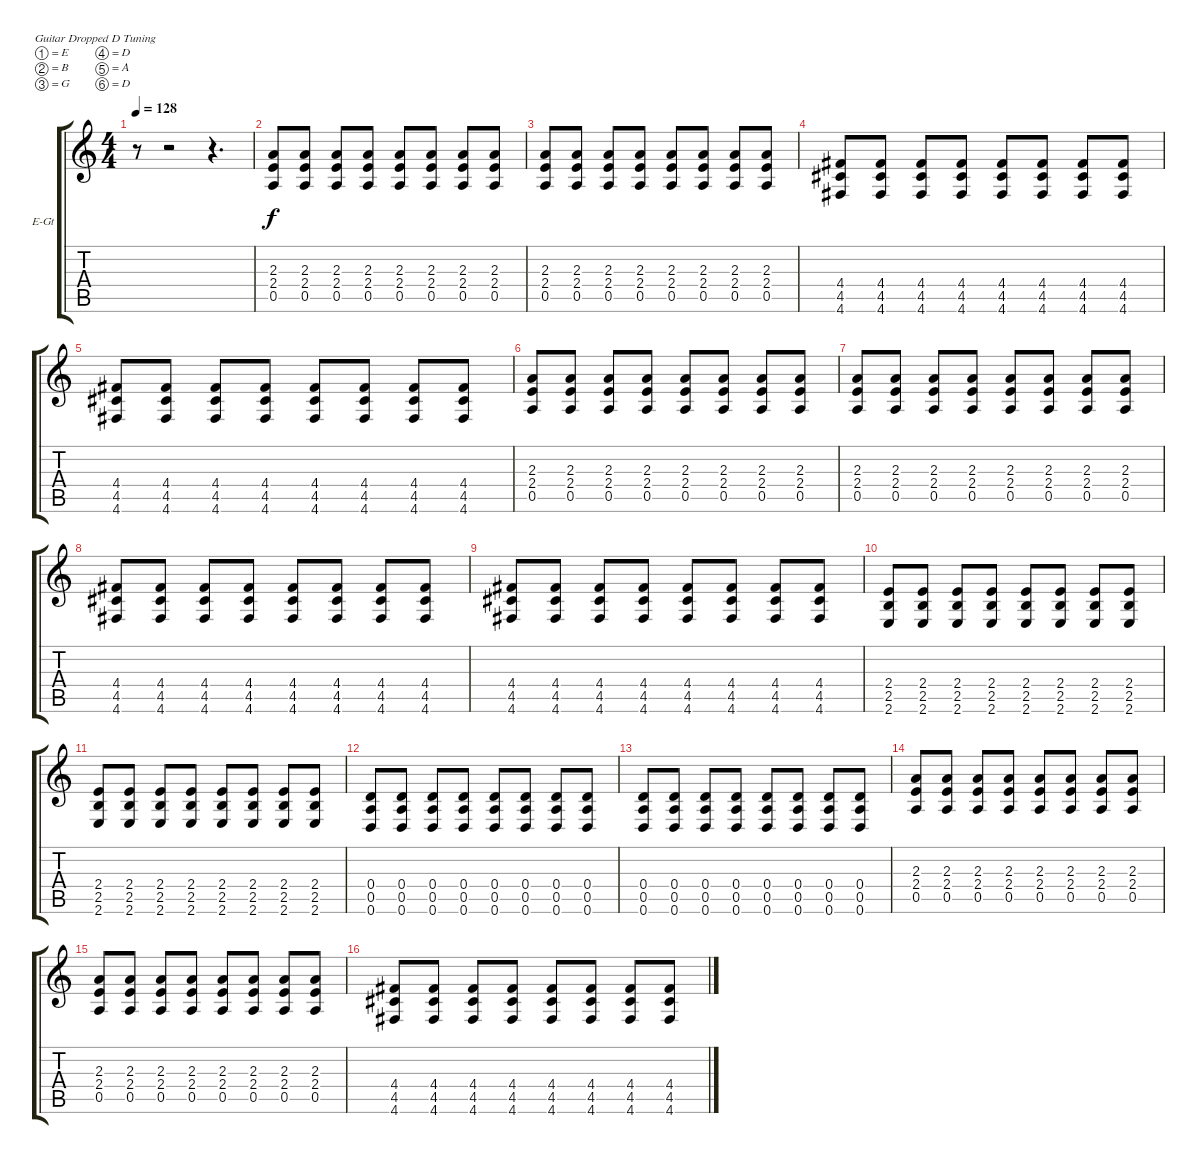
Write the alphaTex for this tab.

\bracketExtendMode groupsimilarinstruments
\firstSystemTrackNameOrientation horizontal
\otherSystemsTrackNameOrientation horizontal
\track ("Distortion-guitar (Paul)" "E-Gt") {instrument distortionguitar}
\staff {score tabs}
\tuning (E4 B3 G3 D3 A2 D2)
\ts (4 4)
\tempo 128
\clef g2
\ks c
r.8{dy f} r.2 r.4{d} |
(2.3 2.4 0.5).8 (2.3 2.4 0.5).8 (2.3 2.4 0.5).8 (2.3 2.4 0.5).8 (2.3 2.4 0.5).8 (2.3 2.4 0.5).8 (2.3 2.4 0.5).8 (2.3 2.4 0.5).8 |
(2.3 2.4 0.5).8 (2.3 2.4 0.5).8 (2.3 2.4 0.5).8 (2.3 2.4 0.5).8 (2.3 2.4 0.5).8 (2.3 2.4 0.5).8 (2.3 2.4 0.5).8 (2.3 2.4 0.5).8 |
(4.4 4.5 4.6).8 (4.4 4.5 4.6).8 (4.4 4.5 4.6).8 (4.4 4.5 4.6).8 (4.4 4.5 4.6).8 (4.4 4.5 4.6).8 (4.4 4.5 4.6).8 (4.4 4.5 4.6).8 |
(4.4 4.5 4.6).8 (4.4 4.5 4.6).8 (4.4 4.5 4.6).8 (4.4 4.5 4.6).8 (4.4 4.5 4.6).8 (4.4 4.5 4.6).8 (4.4 4.5 4.6).8 (4.4 4.5 4.6).8 |
(2.3 2.4 0.5).8 (2.3 2.4 0.5).8 (2.3 2.4 0.5).8 (2.3 2.4 0.5).8 (2.3 2.4 0.5).8 (2.3 2.4 0.5).8 (2.3 2.4 0.5).8 (2.3 2.4 0.5).8 |
(2.3 2.4 0.5).8 (2.3 2.4 0.5).8 (2.3 2.4 0.5).8 (2.3 2.4 0.5).8 (2.3 2.4 0.5).8 (2.3 2.4 0.5).8 (2.3 2.4 0.5).8 (2.3 2.4 0.5).8 |
(4.4 4.5 4.6).8 (4.4 4.5 4.6).8 (4.4 4.5 4.6).8 (4.4 4.5 4.6).8 (4.4 4.5 4.6).8 (4.4 4.5 4.6).8 (4.4 4.5 4.6).8 (4.4 4.5 4.6).8 |
(4.4 4.5 4.6).8 (4.4 4.5 4.6).8 (4.4 4.5 4.6).8 (4.4 4.5 4.6).8 (4.4 4.5 4.6).8 (4.4 4.5 4.6).8 (4.4 4.5 4.6).8 (4.4 4.5 4.6).8 |
(2.4 2.5 2.6).8 (2.4 2.5 2.6).8 (2.4 2.5 2.6).8 (2.4 2.5 2.6).8 (2.4 2.5 2.6).8 (2.4 2.5 2.6).8 (2.4 2.5 2.6).8 (2.4 2.5 2.6).8 |
(2.4 2.5 2.6).8 (2.4 2.5 2.6).8 (2.4 2.5 2.6).8 (2.4 2.5 2.6).8 (2.4 2.5 2.6).8 (2.4 2.5 2.6).8 (2.4 2.5 2.6).8 (2.4 2.5 2.6).8 |
(0.4 0.5 0.6).8 (0.4 0.5 0.6).8 (0.4 0.5 0.6).8 (0.4 0.5 0.6).8 (0.4 0.5 0.6).8 (0.4 0.5 0.6).8 (0.4 0.5 0.6).8 (0.4 0.5 0.6).8 |
(0.4 0.5 0.6).8 (0.4 0.5 0.6).8 (0.4 0.5 0.6).8 (0.4 0.5 0.6).8 (0.4 0.5 0.6).8 (0.4 0.5 0.6).8 (0.4 0.5 0.6).8 (0.4 0.5 0.6).8 |
(2.3 2.4 0.5).8 (2.3 2.4 0.5).8 (2.3 2.4 0.5).8 (2.3 2.4 0.5).8 (2.3 2.4 0.5).8 (2.3 2.4 0.5).8 (2.3 2.4 0.5).8 (2.3 2.4 0.5).8 |
(2.3 2.4 0.5).8 (2.3 2.4 0.5).8 (2.3 2.4 0.5).8 (2.3 2.4 0.5).8 (2.3 2.4 0.5).8 (2.3 2.4 0.5).8 (2.3 2.4 0.5).8 (2.3 2.4 0.5).8 |
(4.4 4.5 4.6).8 (4.4 4.5 4.6).8 (4.4 4.5 4.6).8 (4.4 4.5 4.6).8 (4.4 4.5 4.6).8 (4.4 4.5 4.6).8 (4.4 4.5 4.6).8 (4.4 4.5 4.6).8
